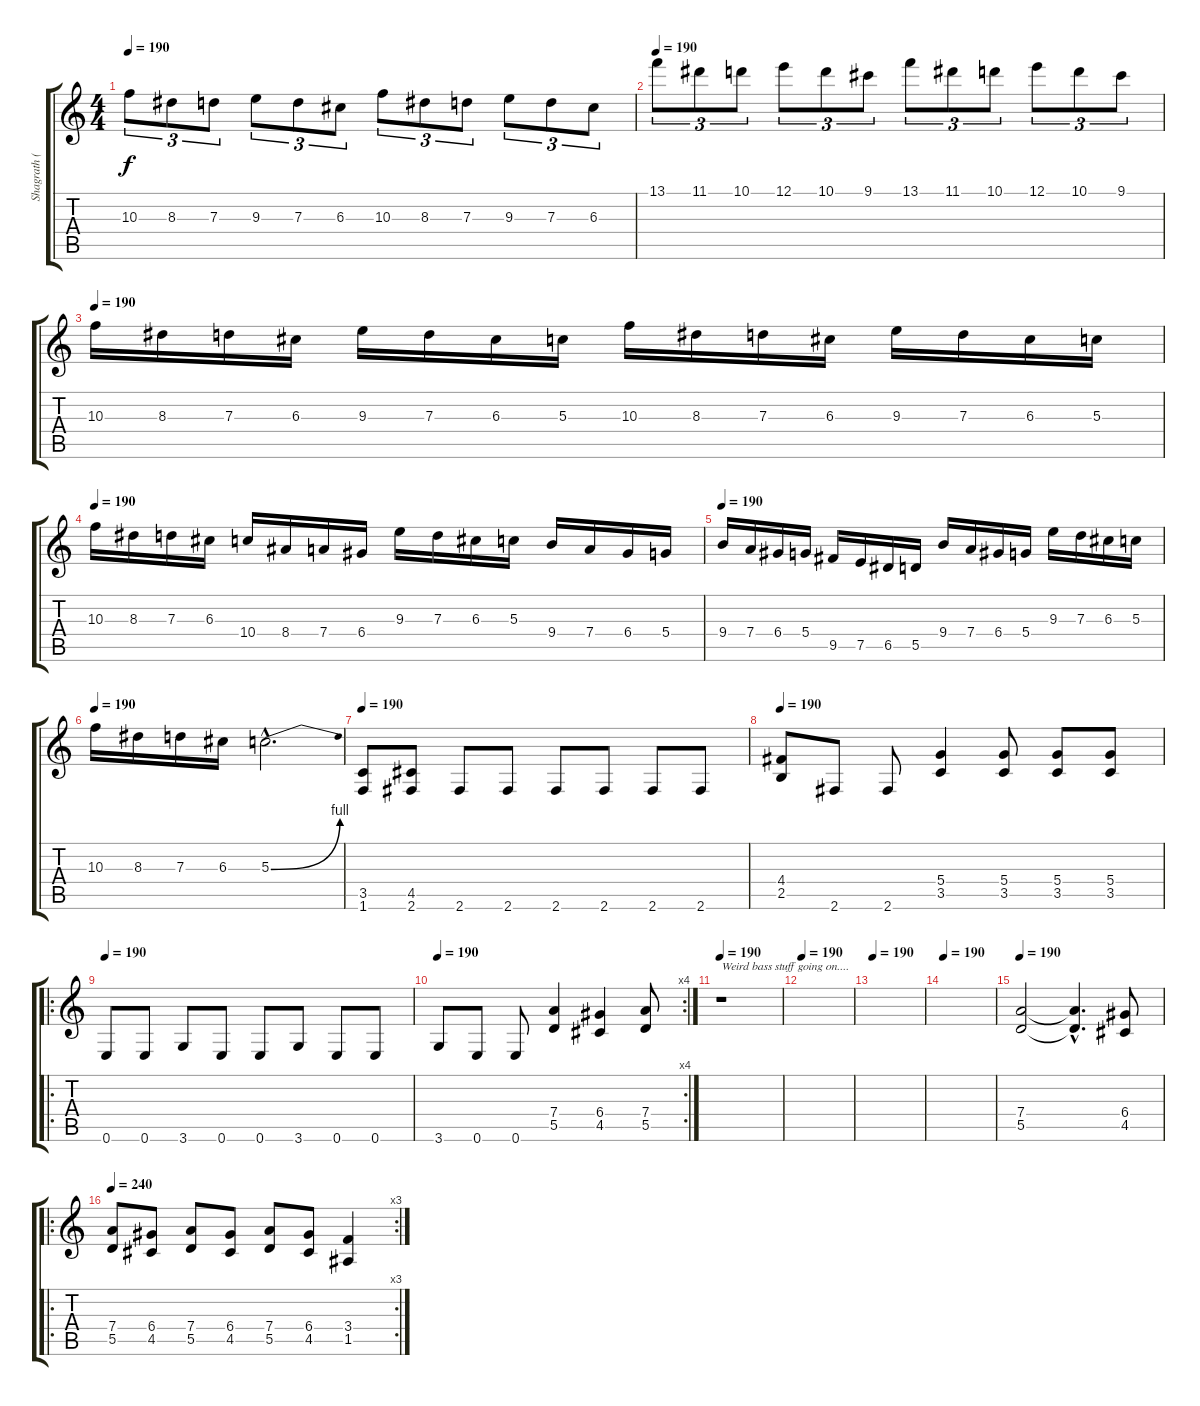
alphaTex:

\track ("Shagrath (lead Guitar)" "Shagrath (") {instrument distortionguitar}
\staff {score tabs}
\tuning (E4 B3 G3 D3 A2 E2) {hide}
\ts (4 4)
\tempo 190
\clef g2
\ks c
10.3.8{tu (3 2) dy f} 8.3.8{tu (3 2)} 7.3.8{tu (3 2)} 9.3.8{tu (3 2)} 7.3.8{tu (3 2)} 6.3.8{tu (3 2)} 10.3.8{tu (3 2)} 8.3.8{tu (3 2)} 7.3.8{tu (3 2)} 9.3.8{tu (3 2)} 7.3.8{tu (3 2)} 6.3.8{tu (3 2)} |
\tempo 190
13.1.8{tu (3 2)} 11.1.8{tu (3 2)} 10.1.8{tu (3 2)} 12.1.8{tu (3 2)} 10.1.8{tu (3 2)} 9.1.8{tu (3 2)} 13.1.8{tu (3 2)} 11.1.8{tu (3 2)} 10.1.8{tu (3 2)} 12.1.8{tu (3 2)} 10.1.8{tu (3 2)} 9.1.8{tu (3 2)} |
\tempo 190
10.3.16 8.3.16 7.3.16 6.3.16 9.3.16 7.3.16 6.3.16 5.3.16 10.3.16 8.3.16 7.3.16 6.3.16 9.3.16 7.3.16 6.3.16 5.3.16 |
\tempo 190
10.3.16 8.3.16 7.3.16 6.3.16 10.4.16 8.4.16 7.4.16 6.4.16 9.3.16 7.3.16 6.3.16 5.3.16 9.4.16 7.4.16 6.4.16 5.4.16 |
\tempo 190
9.4.16 7.4.16 6.4.16 5.4.16 9.5.16 7.5.16 6.5.16 5.5.16 9.4.16 7.4.16 6.4.16 5.4.16 9.3.16 7.3.16 6.3.16 5.3.16 |
\tempo 190
10.3.16 8.3.16 7.3.16 6.3.16 5.3{be (bend 0 0 60 4) hac}.2{d} |
\tempo 190
(3.5 1.6).8 (4.5 2.6).8 2.6.8 2.6.8 2.6.8 2.6.8 2.6.8 2.6.8 |
\tempo 190
(4.4 2.5).8 2.6.8 2.6.8 (5.4 3.5).4 (5.4 3.5).8 (5.4 3.5).8 (5.4 3.5).8 |
\ro
\tempo 190
0.6.8 0.6.8 3.6.8 0.6.8 0.6.8 3.6.8 0.6.8 0.6.8 |
\rc 4
\tempo 190
3.6.8 0.6.8 0.6.8 (7.4 5.5).4 (6.4 4.5).4 (7.4 5.5).8 |
\tempo 190
r.1{txt "Weird bass stuff going on...."} |
\tempo 190
|
\tempo 190
|
\tempo 190
|
\tempo 190
(7.4 5.5).2 (7.4{hac t} 5.5{hac t}).4{d} (6.4 4.5).8 |
\ro
\rc 3
\tempo 240
(7.4 5.5).8 (6.4 4.5).8 (7.4 5.5).8 (6.4 4.5).8 (7.4 5.5).8 (6.4 4.5).8 (3.4 1.5).4
